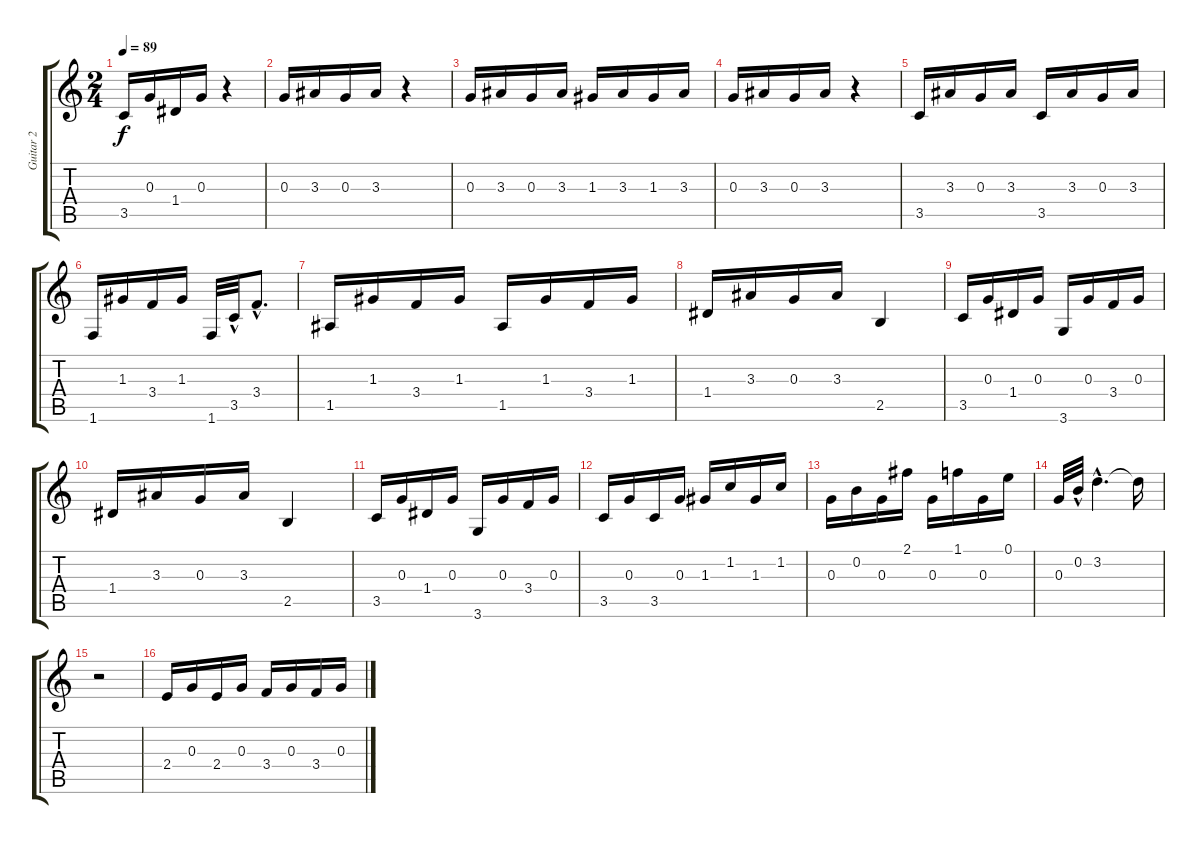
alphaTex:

\track ("Guitar 2" "Guitar 2") {instrument acousticguitarnylon}
\staff {score tabs}
\tuning (E4 B3 G3 D3 A2 E2) {hide}
\ts (2 4)
\tempo 89
\clef g2
\ks c
3.5.16{dy f} 0.3.16 1.4.16 0.3.16 r.4 |
0.3.16 3.3.16 0.3.16 3.3.16 r.4 |
0.3.16 3.3.16 0.3.16 3.3.16 1.3.16 3.3.16 1.3.16 3.3.16 |
0.3.16 3.3.16 0.3.16 3.3.16 r.4 |
3.5.16 3.3.16 0.3.16 3.3.16 3.5.16 3.3.16 0.3.16 3.3.16 |
1.6.16 1.3.16 3.4.16 1.3.16 1.6.32 3.5{hac}.32 3.4{hac}.8{d} |
1.5.16 1.3.16 3.4.16 1.3.16 1.5.16 1.3.16 3.4.16 1.3.16 |
1.4.16 3.3.16 0.3.16 3.3.16 2.5.4 |
3.5.16 0.3.16 1.4.16 0.3.16 3.6.16 0.3.16 3.4.16 0.3.16 |
1.4.16 3.3.16 0.3.16 3.3.16 2.5.4 |
3.5.16 0.3.16 1.4.16 0.3.16 3.6.16 0.3.16 3.4.16 0.3.16 |
3.5.16 0.3.16 3.5.16 0.3.16 1.3.16 1.2.16 1.3.16 1.2.16 |
0.3.16 0.2.16 0.3.16 2.1.16 0.3.16 1.1.16 0.3.16 0.1.16 |
0.3.32 0.2{hac}.32 3.2{hac}.4{d} 3.2{t}.16 |
r.2 |
2.4.16 0.3.16 2.4.16 0.3.16 3.4.16 0.3.16 3.4.16 0.3.16
